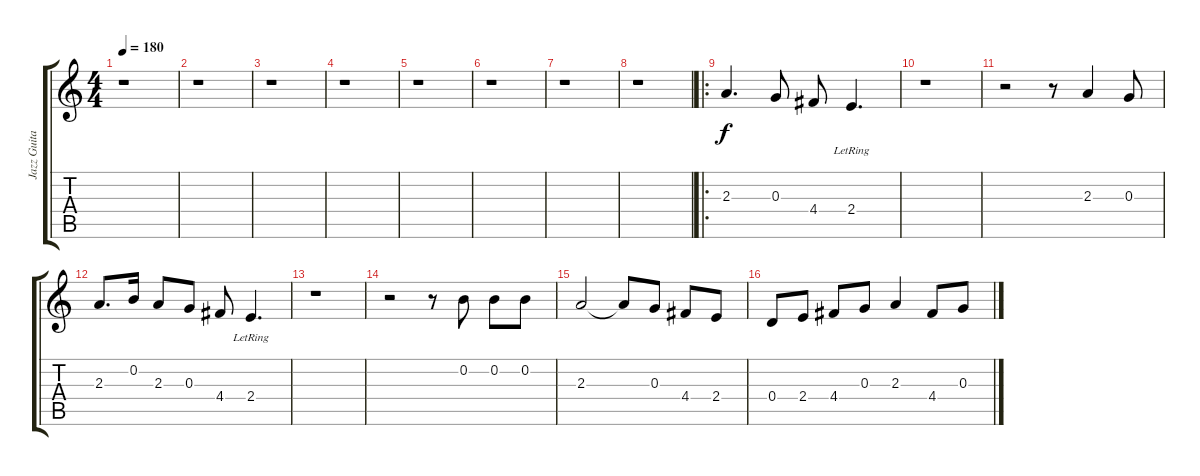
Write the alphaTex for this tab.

\track ("Jazz Guitar" "Jazz Guita") {instrument electricguitarjazz}
\staff {score tabs}
\tuning (E4 B3 G3 D3 A2 E2) {hide}
\ts (4 4)
\tempo 180
\clef g2
\ks c
r.1{dy f instrument electricguitarjazz} |
r.1 |
r.1 |
r.1 |
r.1 |
r.1 |
r.1 |
r.1 |
\ro
2.3.4{d} 0.3.8 4.4.8 2.4{lr}.4{d} |
r.1 |
r.2 r.8 2.3.4 0.3.8 |
2.3.8{d} 0.2.16 2.3.8 0.3.8 4.4.8 2.4{lr}.4{d} |
r.1 |
r.2 r.8 0.2.8 0.2.8 0.2.8 |
2.3.2 2.3{t}.8 0.3.8 4.4.8 2.4.8 |
0.4.8 2.4.8 4.4.8 0.3.8 2.3.4 4.4.8 0.3.8
